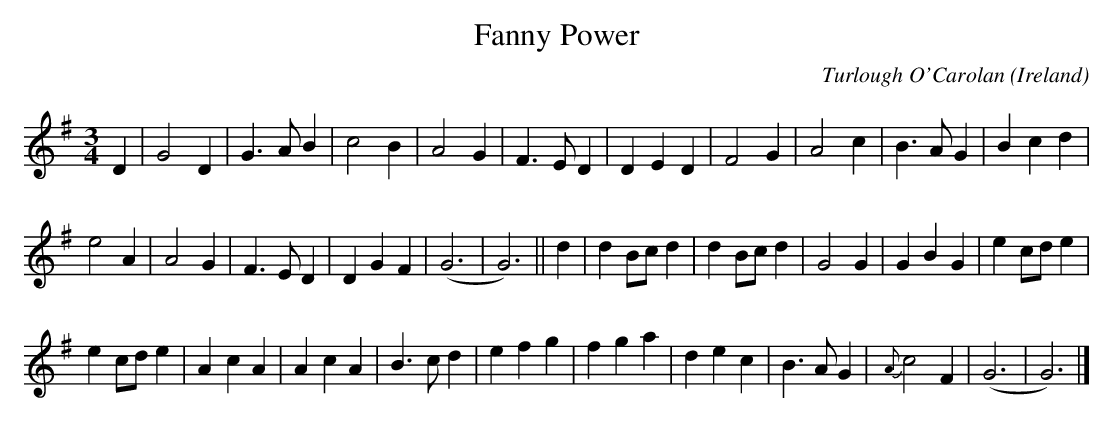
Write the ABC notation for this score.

X:1
T:Fanny Power
C:Turlough O'Carolan
L:1/4
M:3/4
O:Ireland
K:G major
D |\
G2 D|G>A B|c2 B|A2 G|F>E D|DE D|F2 G|A2 c|\
B>A G|B cd|
e2 A|A2 G|\
F>E D|DG F|(G3|G3) ||\
d|\
d B/c/ d|d B/c/ d|\
G2 G|GB G| e c/d/ e|
e c/d/ e| \
Ac A|Ac A| \
B>c d|ef g|fg a|d ec|B>A G|{A}c2 F|(G3 |G3) |]
